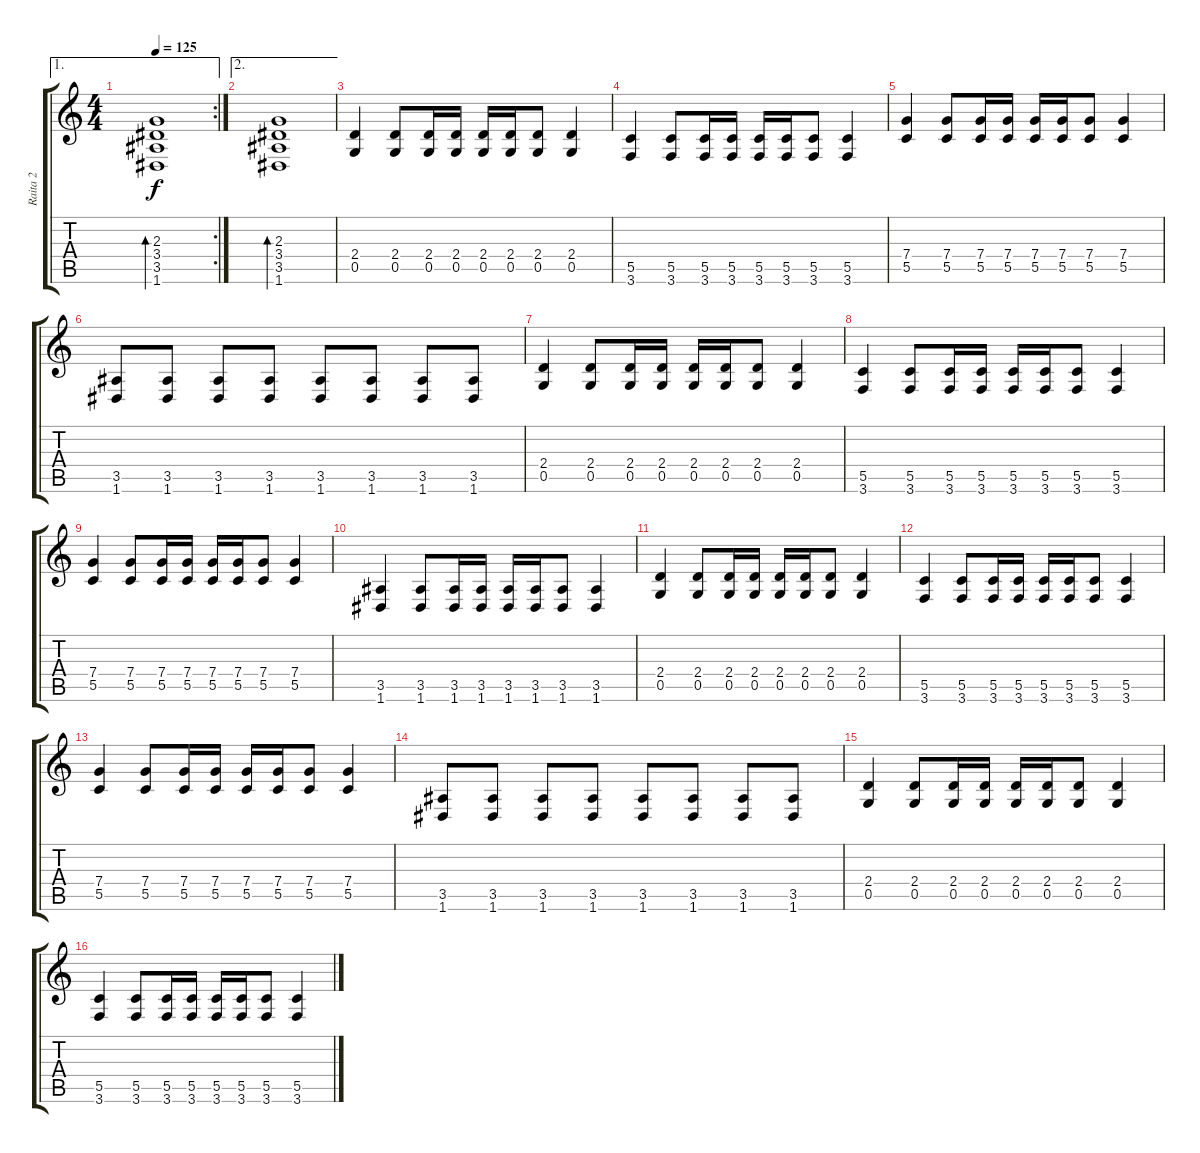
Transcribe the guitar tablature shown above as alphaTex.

\track ("Raita 2" "Raita 2") {instrument distortionguitar}
\staff {score tabs}
\tuning (D4 A3 F3 C3 G2 D2) {hide}
\ae 1
\rc 2
\ts (4 4)
\tempo 125
\clef g2
\ks c
(2.3 3.4 3.5 1.6).1{bd 480 dy f} |
\ae 2
(2.3 3.4 3.5 1.6).1{bd 480} |
(2.4 0.5).4{instrument distortionguitar} (2.4 0.5).8 (2.4 0.5).16 (2.4 0.5).16 (2.4 0.5).16 (2.4 0.5).16 (2.4 0.5).8 (2.4 0.5).4 |
(5.5 3.6).4 (5.5 3.6).8 (5.5 3.6).16 (5.5 3.6).16 (5.5 3.6).16 (5.5 3.6).16 (5.5 3.6).8 (5.5 3.6).4 |
(7.4 5.5).4 (7.4 5.5).8 (7.4 5.5).16 (7.4 5.5).16 (7.4 5.5).16 (7.4 5.5).16 (7.4 5.5).8 (7.4 5.5).4 |
(3.5 1.6).8 (3.5 1.6).8 (3.5 1.6).8 (3.5 1.6).8 (3.5 1.6).8 (3.5 1.6).8 (3.5 1.6).8 (3.5 1.6).8 |
(2.4 0.5).4{instrument distortionguitar} (2.4 0.5).8 (2.4 0.5).16 (2.4 0.5).16 (2.4 0.5).16 (2.4 0.5).16 (2.4 0.5).8 (2.4 0.5).4 |
(5.5 3.6).4 (5.5 3.6).8 (5.5 3.6).16 (5.5 3.6).16 (5.5 3.6).16 (5.5 3.6).16 (5.5 3.6).8 (5.5 3.6).4 |
(7.4 5.5).4 (7.4 5.5).8 (7.4 5.5).16 (7.4 5.5).16 (7.4 5.5).16 (7.4 5.5).16 (7.4 5.5).8 (7.4 5.5).4 |
(3.5 1.6).4 (3.5 1.6).8 (3.5 1.6).16 (3.5 1.6).16 (3.5 1.6).16 (3.5 1.6).16 (3.5 1.6).8 (3.5 1.6).4 |
(2.4 0.5).4{instrument distortionguitar} (2.4 0.5).8 (2.4 0.5).16 (2.4 0.5).16 (2.4 0.5).16 (2.4 0.5).16 (2.4 0.5).8 (2.4 0.5).4 |
(5.5 3.6).4 (5.5 3.6).8 (5.5 3.6).16 (5.5 3.6).16 (5.5 3.6).16 (5.5 3.6).16 (5.5 3.6).8 (5.5 3.6).4 |
(7.4 5.5).4 (7.4 5.5).8 (7.4 5.5).16 (7.4 5.5).16 (7.4 5.5).16 (7.4 5.5).16 (7.4 5.5).8 (7.4 5.5).4 |
(3.5 1.6).8 (3.5 1.6).8 (3.5 1.6).8 (3.5 1.6).8 (3.5 1.6).8 (3.5 1.6).8 (3.5 1.6).8 (3.5 1.6).8 |
(2.4 0.5).4{instrument distortionguitar} (2.4 0.5).8 (2.4 0.5).16 (2.4 0.5).16 (2.4 0.5).16 (2.4 0.5).16 (2.4 0.5).8 (2.4 0.5).4 |
(5.5 3.6).4 (5.5 3.6).8 (5.5 3.6).16 (5.5 3.6).16 (5.5 3.6).16 (5.5 3.6).16 (5.5 3.6).8 (5.5 3.6).4
